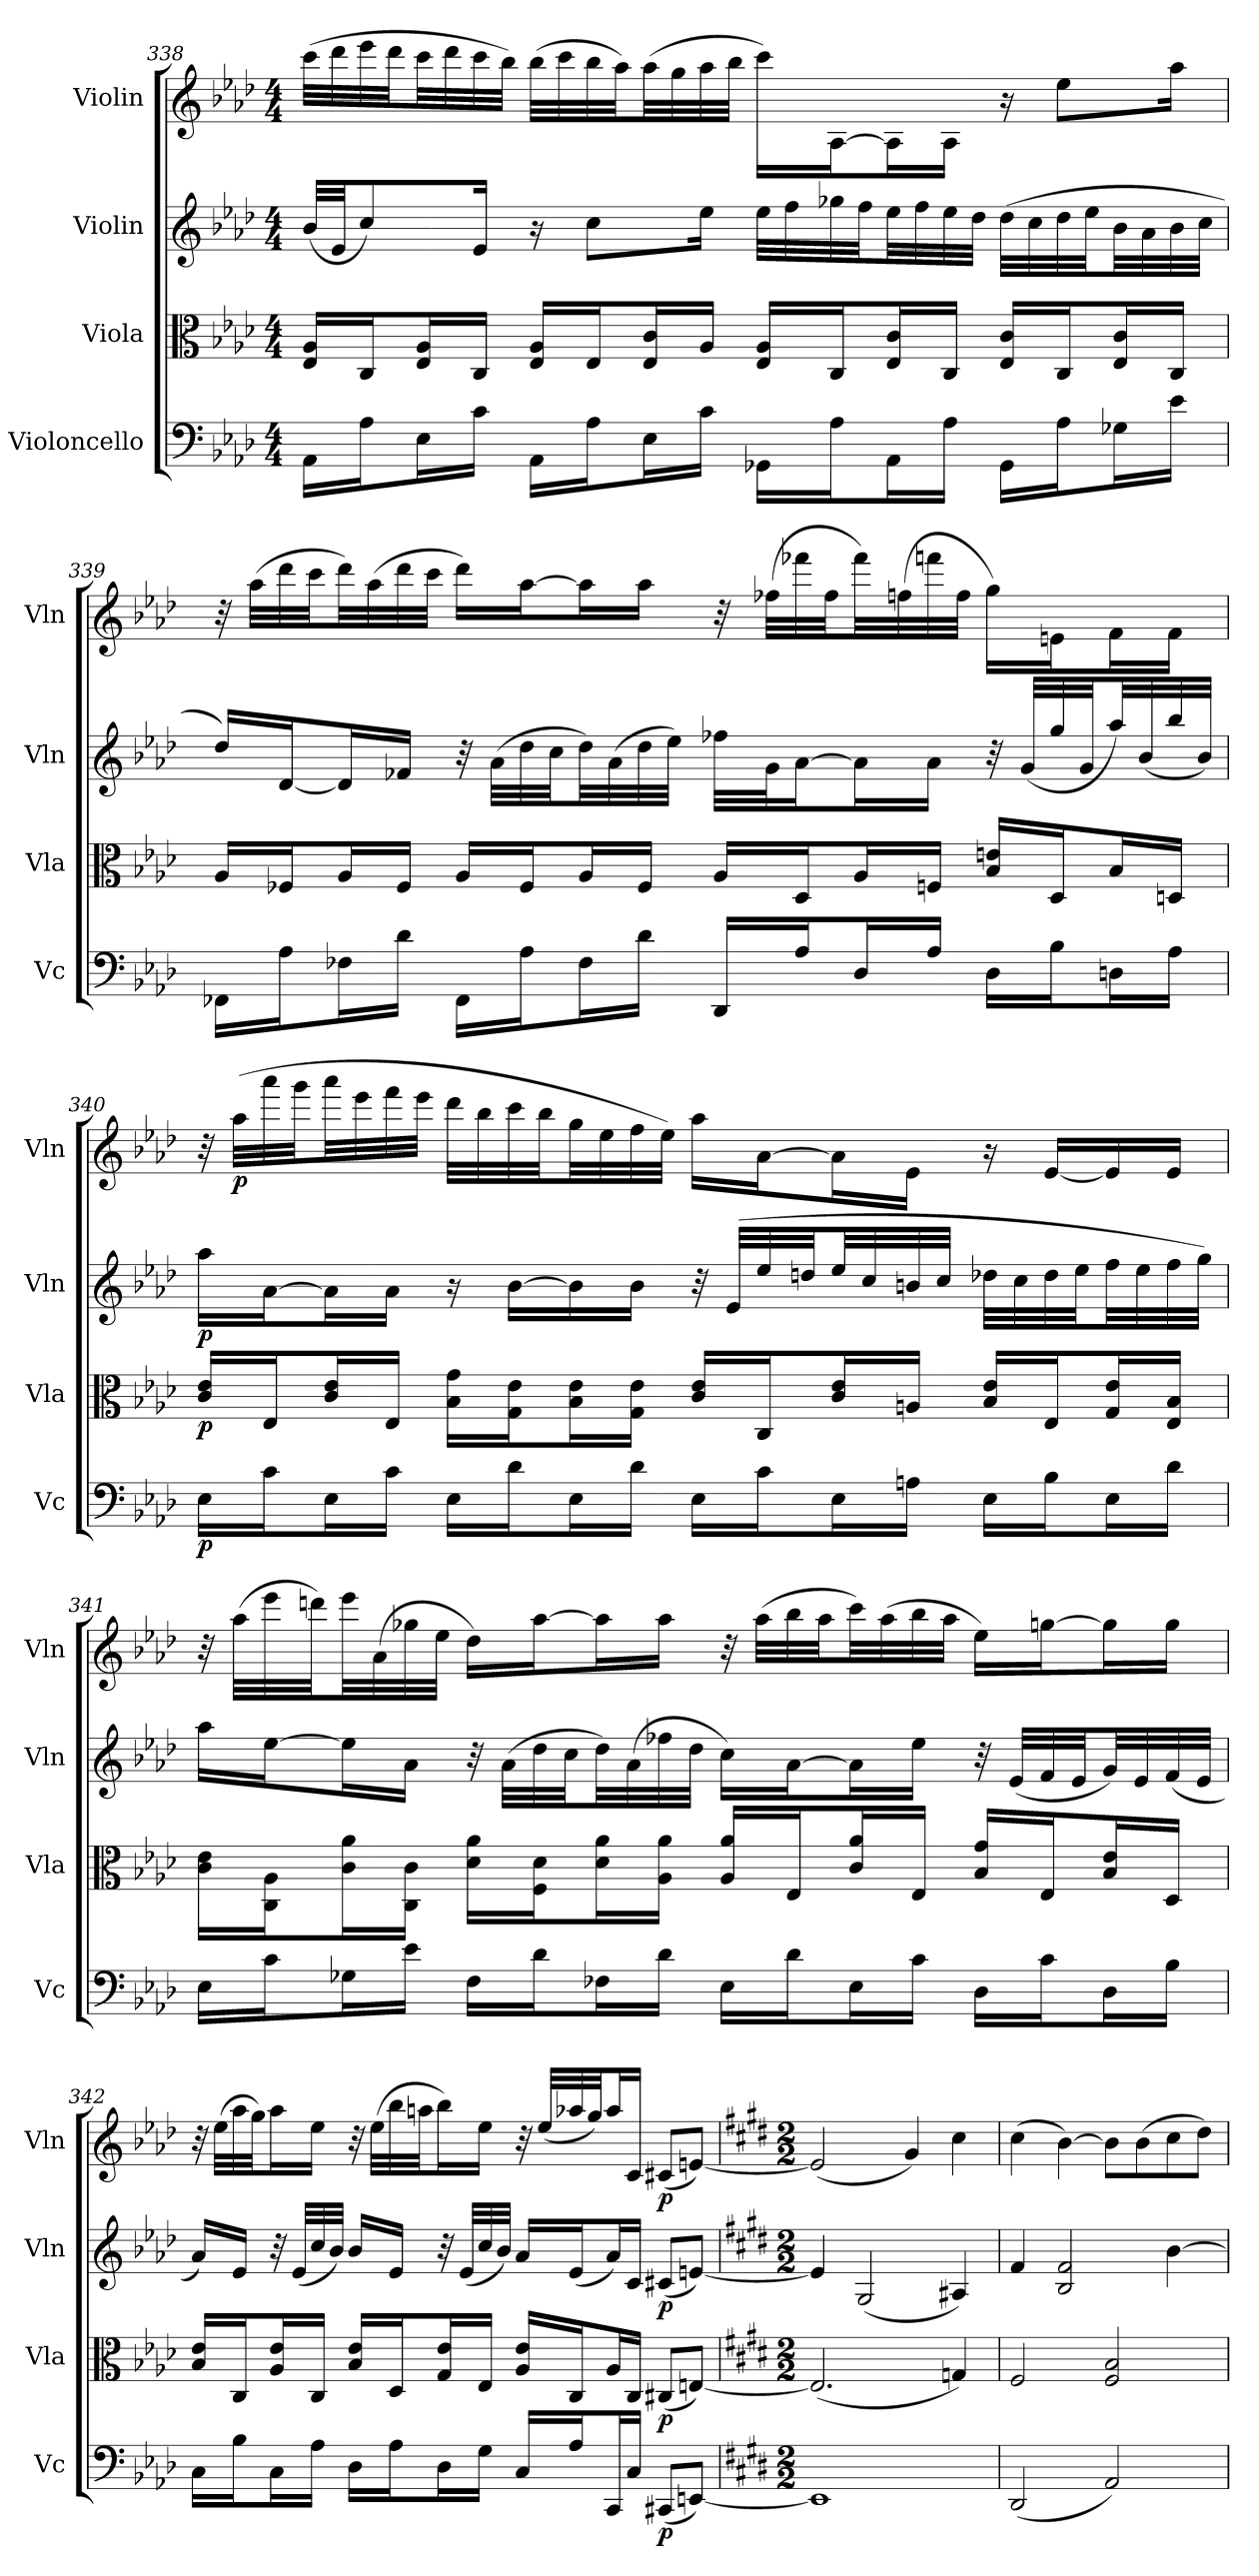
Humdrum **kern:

**kern	**dynam	**kern	**dynam	**kern	**dynam	**kern	**dynam
*part4	*part4	*part3	*part3	*part2	*part2	*part1	*part1
*staff4	*staff4	*staff3	*staff3	*staff2	*staff2	*staff1	*staff1
*I"Violoncello	*	*I"Viola	*	*I"Violin	*	*I"Violin	*
*I'Vc	*	*I'Vla	*	*I'Vln	*	*I'Vln	*
*clefF4	*	*clefC3	*	*clefG2	*	*clefG2	*
*k[b-e-a-d-]	*	*k[b-e-a-d-]	*	*k[b-e-a-d-]	*	*k[b-e-a-d-]	*
*M4/4	*	*M4/4	*	*M4/4	*	*M4/4	*
=338	=338	=338	=338	=338	=338	=338	=338
16AA-\LL	.	16E-/ 16A-/LL	.	(32b-/LLL	.	(32ccc\LLL	.
.	.	.	.	32e-/JJ	.	32ddd-\	.
16A-\J	.	16C/J	.	8cc/)	.	32eee-\	.
.	.	.	.	.	.	32ddd-\JJ	.
16E-\L	.	16E-/ 16A-/L	.	.	.	32ccc\LL	.
.	.	.	.	.	.	32ddd-\	.
16c\JJ	.	16C/JJ	.	16e-/Jk	.	32ccc\	.
.	.	.	.	.	.	32bb-\JJJ)	.
16AA-\LL	.	16E-/ 16A-/LL	.	16r	.	(32bb-\LLL	.
.	.	.	.	.	.	32ccc\	.
16A-\J	.	16E-/J	.	8cc\L	.	32bb-\	.
.	.	.	.	.	.	32aa-\JJ)	.
16E-\L	.	16E-/ 16c/L	.	.	.	(32aa-\LL	.
.	.	.	.	.	.	32gg\	.
16c\JJ	.	16A-/JJ	.	16ee-\Jk	.	32aa-\	.
.	.	.	.	.	.	32bb-\JJJ	.
16GG-X\LL	.	16E-/ 16A-/LL	.	32ee-\LLL	.	16ccc\LL)	.
.	.	.	.	32ff\	.	.	.
16A-\J	.	16C/J	.	32gg-X\	.	[16A-\J	.
.	.	.	.	32ff\JJ	.	.	.
16AA-\L	.	16E-/ 16c/L	.	32ee-\LL	.	16A-\L]	.
.	.	.	.	32ff\	.	.	.
16A-\JJ	.	16C/JJ	.	32ee-\	.	16A-\JJ	.
.	.	.	.	32dd-\JJJ	.	.	.
16GG-\LL	.	16E-/ 16c/LL	.	(32dd-\LLL	.	16r	.
.	.	.	.	32cc\	.	.	.
16A-\J	.	16C/J	.	32dd-\	.	8ee-\L	.
.	.	.	.	32ee-\JJ	.	.	.
16G-X\L	.	16E-/ 16c/L	.	32b-\LL	.	.	.
.	.	.	.	32a-\	.	.	.
16e-\JJ	.	16C/JJ	.	32b-\	.	16aa-\Jk	.
.	.	.	.	32cc\JJJ	.	.	.
=339	=339	=339	=339	=339	=339	=339	=339
16FF-X\LL	.	16A-/LL	.	16dd-/LL)	.	32r	.
.	.	.	.	.	.	(32aa-\LLL	.
16A-\J	.	16F-X/J	.	[16d-/J	.	32ddd-\	.
.	.	.	.	.	.	32ccc\JJ	.
16F-X\L	.	16A-/L	.	16d-/L]	.	32ddd-\LL)	.
.	.	.	.	.	.	(32aa-\	.
16d-\JJ	.	16F-/JJ	.	16f-X/JJ	.	32ddd-\	.
.	.	.	.	.	.	32ccc\JJJ	.
16FF-\LL	.	16A-/LL	.	32r	.	16ddd-\LL)	.
.	.	.	.	(32a-\LLL	.	.	.
16A-\J	.	16F-/J	.	32dd-\	.	[16aa-\J	.
.	.	.	.	32cc\JJ	.	.	.
16F-\L	.	16A-/L	.	32dd-\LL)	.	16aa-\L]	.
.	.	.	.	(32a-\	.	.	.
16d-\JJ	.	16F-/JJ	.	32dd-\	.	16aa-\JJ	.
.	.	.	.	32ee-\JJJ)	.	.	.
16DD-/LL	.	16A-/LL	.	32ff-X\LLL	.	32r	.
.	.	.	.	32g\J	.	(32ff-X\LLL	.
16A-/J	.	16D-/J	.	[16a-\J	.	32fff-X\	.
.	.	.	.	.	.	32ff-\JJ	.
16D-/L	.	16A-/L	.	16a-\L]	.	32fff-\LL)	.
.	.	.	.	.	.	(32ffn\	.
16A-/JJ	.	16Fn/JJ	.	16a-\JJ	.	32fffn\	.
.	.	.	.	.	.	32ff\JJJ	.
16D-\LL	.	16B-/ 16en/LL	.	32r	.	16gg\LL)	.
.	.	.	.	(32g/LLL	.	.	.
16B-\J	.	16D-/J	.	32gg/	.	16en\J	.
.	.	.	.	32g/JJ	.	.	.
16Dn\L	.	16B-/L	.	32aa-/LL)	.	16f\L	.
.	.	.	.	(32b-/	.	.	.
16A-\JJ	.	16Dn/JJ	.	32bb-/	.	16f\JJ	.
.	.	.	.	32b-/JJJ)	.	.	.
=340	=340	=340	=340	=340	=340	=340	=340
16E-\LL	p	16c/ 16e-/LL	p	16aa-\LL	p	32r	.
.	.	.	.	.	.	(32aa-\LLL	p
16c\J	.	16E-/J	.	[16a-\J	.	32aaa-\	.
.	.	.	.	.	.	32ggg\JJ	.
16E-\L	.	16c/ 16e-/L	.	16a-\L]	.	32aaa-\LL	.
.	.	.	.	.	.	32eee-\	.
16c\JJ	.	16E-/JJ	.	16a-\JJ	.	32fff\	.
.	.	.	.	.	.	32eee-\JJJ	.
16E-\LL	.	16B-\ 16g\LL	.	16r	.	32ddd-\LLL	.
.	.	.	.	.	.	32bb-\	.
16d-\J	.	16G\ 16e-\J	.	[16b-\LL	.	32ccc\	.
.	.	.	.	.	.	32bb-\JJ	.
16E-\L	.	16B-\ 16e-\L	.	16b-\]	.	32gg\LL	.
.	.	.	.	.	.	32ee-\	.
16d-\JJ	.	16G\ 16e-\JJ	.	16b-\JJ	.	32ff\	.
.	.	.	.	.	.	32ee-\JJJ)	.
16E-\LL	.	16c/ 16e-/LL	.	32r	.	16aa-\LL	.
.	.	.	.	(32e-/LLL	.	.	.
16c\J	.	16C/J	.	32ee-/	.	[16a-\J	.
.	.	.	.	32ddn/JJ	.	.	.
16E-\L	.	16c/ 16e-/L	.	32ee-/LL	.	16a-\L]	.
.	.	.	.	32cc/	.	.	.
16An\JJ	.	16An/JJ	.	32bn/	.	16e-\JJ	.
.	.	.	.	32cc/JJJ	.	.	.
16E-\LL	.	16B-/ 16e-/LL	.	32dd-X\LLL	.	16r	.
.	.	.	.	32cc\	.	.	.
16B-\J	.	16E-/J	.	32dd-\	.	[16e-/LL	.
.	.	.	.	32ee-\JJ	.	.	.
16E-\L	.	16G/ 16e-/L	.	32ff\LL	.	16e-/]	.
.	.	.	.	32ee-\	.	.	.
16d-\JJ	.	16E-/ 16B-/JJ	.	32ff\	.	16e-/JJ	.
.	.	.	.	32gg\JJJ)	.	.	.
=341	=341	=341	=341	=341	=341	=341	=341
16E-\LL	.	16c\ 16e-\LL	.	16aa-\LL	.	32r	.
.	.	.	.	.	.	(32aa-\LLL	.
16c\J	.	16C\ 16A-\J	.	[16ee-\J	.	32eee-\	.
.	.	.	.	.	.	32dddn\JJ)	.
16G-X\L	.	16c\ 16a-\L	.	16ee-\L]	.	32eee-\LL	.
.	.	.	.	.	.	(32a-\	.
16e-\JJ	.	16C\ 16c\JJ	.	16a-\JJ	.	32gg-X\	.
.	.	.	.	.	.	32ee-\JJJ	.
16F\LL	.	16d-\ 16a-\LL	.	32r	.	16dd-\LL)	.
.	.	.	.	(32a-\LLL	.	.	.
16d-\J	.	16F\ 16d-\J	.	32dd-\	.	[16aa-\J	.
.	.	.	.	32cc\JJ	.	.	.
16F-X\L	.	16d-\ 16a-\L	.	32dd-\LL)	.	16aa-\L]	.
.	.	.	.	(32a-\	.	.	.
16d-\JJ	.	16A-\ 16a-\JJ	.	32ff-X\	.	16aa-\JJ	.
.	.	.	.	32dd-\JJJ	.	.	.
16E-\LL	.	16A-/ 16a-/LL	.	16cc\LL)	.	32r	.
.	.	.	.	.	.	(32aa-\LLL	.
16d-\J	.	16E-/J	.	[16a-\J	.	32bb-\	.
.	.	.	.	.	.	32aa-\JJ	.
16E-\L	.	16c/ 16a-/L	.	16a-\L]	.	32ccc\LL)	.
.	.	.	.	.	.	(32aa-\	.
16c\JJ	.	16E-/JJ	.	16ee-\JJ	.	32bb-\	.
.	.	.	.	.	.	32aa-\JJJ	.
16D-\LL	.	16B-/ 16g/LL	.	32r	.	16ee-\LL)	.
.	.	.	.	(32e-/LLL	.	.	.
16c\J	.	16E-/J	.	32f/	.	[16ggn\J	.
.	.	.	.	32e-/JJ	.	.	.
16D-\L	.	16B-/ 16e-/L	.	32g/LL)	.	16gg\L]	.
.	.	.	.	32e-/	.	.	.
16B-\JJ	.	16D-/JJ	.	(32f/	.	16gg\JJ	.
.	.	.	.	32e-/JJJ	.	.	.
=342	=342	=342	=342	=342	=342	=342	=342
16C\LL	.	16B-/ 16e-/LL	.	16a-/LL)	.	32r	.
.	.	.	.	.	.	(32ee-\LLL	.
16B-\J	.	16C/J	.	16e-/JJ	.	32aa-\	.
.	.	.	.	.	.	32gg\JJ)	.
16C\L	.	16A-/ 16e-/L	.	32r	.	16aa-\L	.
.	.	.	.	(32e-/LLL	.	.	.
16A-\JJ	.	16C/JJ	.	32cc/	.	16ee-\JJ	.
.	.	.	.	32b-/JJJ)	.	.	.
16D-\LL	.	16B-/ 16e-/LL	.	16b-/LL	.	32r	.
.	.	.	.	.	.	(32ee-\LLL	.
16A-\J	.	16D-/J	.	16e-/JJ	.	32bb-\	.
.	.	.	.	.	.	32aan\JJ	.
16D-\L	.	16G/ 16e-/L	.	32r	.	16bb-\L)	.
.	.	.	.	(32e-/LLL	.	.	.
16G\JJ	.	16E-/JJ	.	32cc/	.	16ee-\JJ	.
.	.	.	.	32b-/JJJ)	.	.	.
16C/LL	.	16A-/ 16e-/LL	.	16a-/LL	.	32r	.
.	.	.	.	.	.	(32ee-/LLL	.
16A-/J	.	16C/J	.	(16e-/J	.	32aa-X/	.
.	.	.	.	.	.	32gg/JJ)	.
16CC/L	.	16A-/L	.	16a-/L)	.	16aa-/L	.
16C/JJ	.	16C/JJ	.	16c/JJ	.	16c/JJ	.
(8CC#X/L	p	(8C#X/L	p	(8c#X/L	p	(8c#X/L	p
[8EEn/J)	.	[8En/J)	.	[8en/J)	.	[8en/J)	.
=343	=343	=343	=343	=343	=343	=343	=343
*k[f#c#g#d#]	*	*k[f#c#g#d#]	*	*k[f#c#g#d#]	*	*k[f#c#g#d#]	*
*M2/2	*	*M2/2	*	*M2/2	*	*M2/2	*
1EE]	.	(2.E]	.	4e]	.	(2e]	.
.	.	.	.	(2G#	.	.	.
.	.	.	.	.	.	4g#)	.
.	.	4Gn)	.	4A#X)	.	4cc#	.
=344	=344	=344	=344	=344	=344	=344	=344
(2DD#	.	2F#	.	4f#	.	(4cc#	.
.	.	.	.	2B 2f#	.	[4b)	.
2AA)	.	2F# 2B	.	.	.	8b\L]	.
.	.	.	.	.	.	(8b\	.
.	.	.	.	[4b	.	8cc#\	.
.	.	.	.	.	.	8dd#\J)	.
=	=	=	=	=	=	=	=
*-	*-	*-	*-	*-	*-	*-	*-
